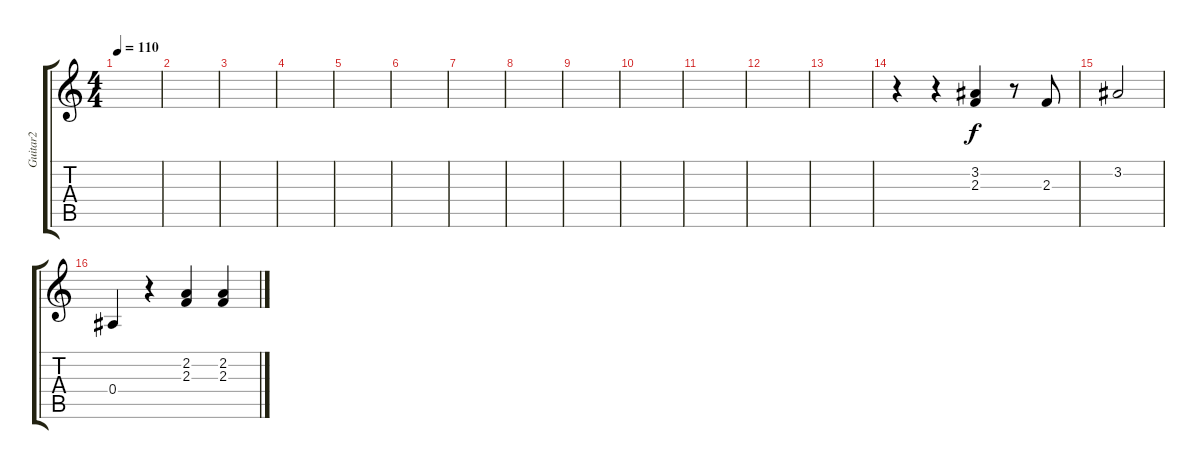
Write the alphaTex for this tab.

\track ("Guitar2" "Guitar2") {instrument acousticguitarnylon}
\staff {score tabs}
\tuning (C4 G3 Eb3 Bb2 F2 C2) {hide}
\ts (4 4)
\tempo 110
\clef g2
\ks c
|
|
|
|
|
|
|
|
|
|
|
|
|
r.4 r.4 (3.2 2.3).4 r.8 2.3.8 |
3.2.2 |
0.4.4 r.4 (2.2 2.3).4 (2.2 2.3).4
